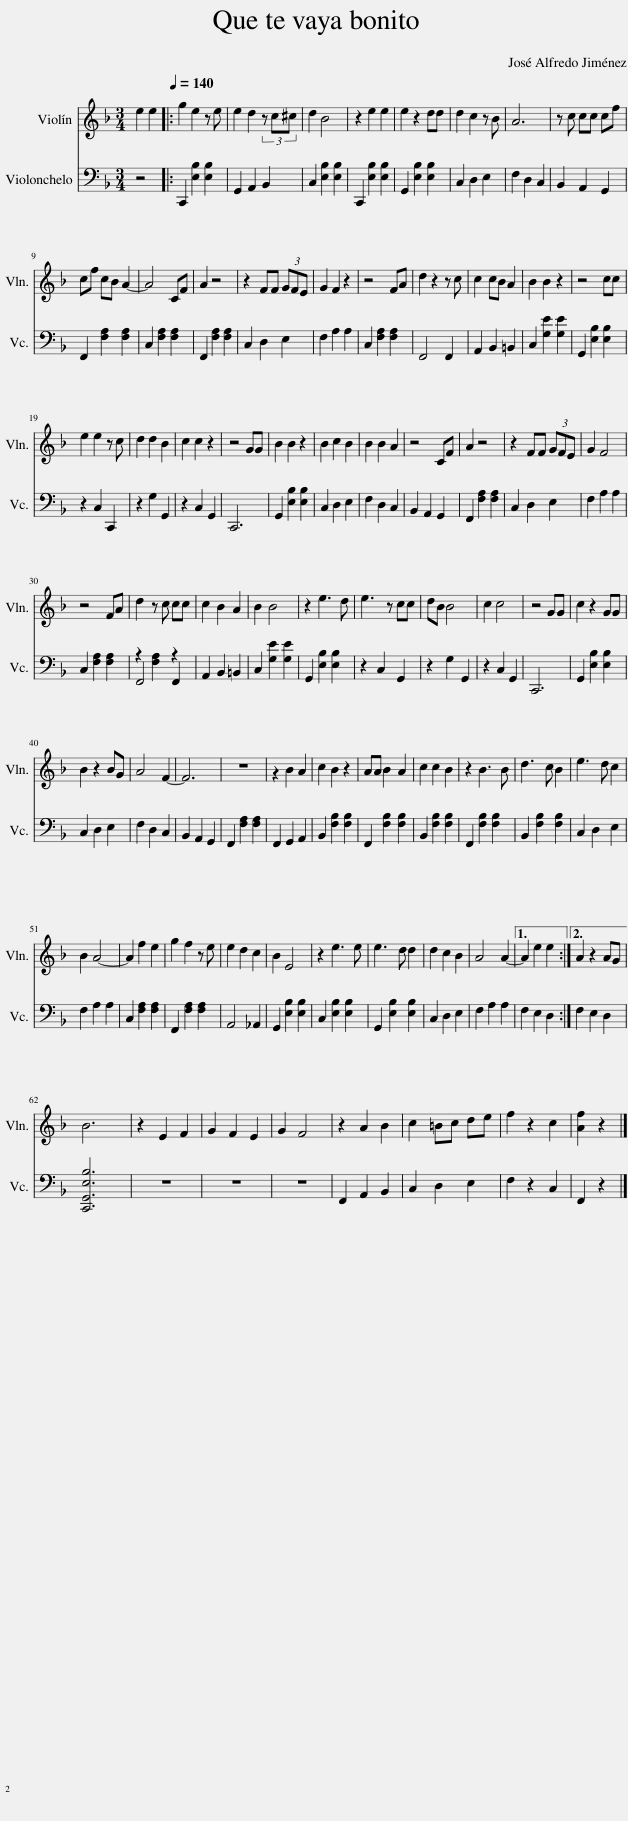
X:1
%%score 1 ( 2 3 )
L:1/8
Q:1/4=140
M:3/4
I:linebreak $
K:F
V:1 treble
V:2 bass
V:3 bass
V:1
 e2 e2 |: g2 e2 z e | e2 d2 (3z c^c | d2 B4 | z2 e2 e2 | %5
 e2 z2 dd | d2 c2 z B | A6 | z c cc cf |$ cf cB A2- | %10
 A4 CF | A2 z4 | z2 FF (3GFE | G2 F2 z2 | z4 FA | %15
 d2 z2 z c | c2 cB A2 | B2 B2 z2 | z4 cc |$ e2 e2 z c | %20
 d2 d2 B2 | c2 c2 z2 | z4 GG | B2 B2 z2 | B2 c2 B2 | %25
 B2 B2 A2 | z4 CF | A2 z4 | z2 FF (3GFE | G2 F4 |$ %30
 z4 FA | d2 z c cc | c2 B2 A2 | B2 B4 | z2 e3 d | %35
 e3 z cc | dB B4 | c2 c4 | z4 GG | c2 z2 GG |$ %40
 B2 z2 BG | A4 F2- | F6 | z6 | z2 B2 A2 | %45
 c2 B2 z2 | AA B2 A2 | c2 c2 B2 | z2 B3 B | d3 c B2 | %50
 e3 d c2 |$ B2 A4- | A2 f2 e2 | g2 f2 z e | e2 d2 c2 | %55
 B2 E4 | z2 e3 e | e3 d d2 | d2 c2 B2 | A4 A2- |1 %60
 A2 e2 e2 :|2 A2 z2 AG ||$ B6 | z2 E2 F2 | G2 F2 E2 | %65
 G2 F4 | z2 A2 B2 | c2 =Bc de | f2 z2 c2 | [Af]2 z2 |] %70
V:2
 z4 |: C,,2 [E,B,]2 [E,B,]2 | G,,2 A,,2 B,,2 | C,2 [E,B,]2 [E,B,]2 | C,,2 [E,B,]2 [E,B,]2 | %5
 G,,2 [E,B,]2 [E,B,]2 | C,2 D,2 E,2 | F,2 D,2 C,2 | B,,2 A,,2 G,,2 |$ F,,2 [F,A,]2 [F,A,]2 | %10
 C,2 [F,A,]2 [F,A,]2 | F,,2 [F,A,]2 [F,A,]2 | C,2 D,2 E,2 | F,2 A,2 A,2 | C,2 [F,A,]2 [F,A,]2 | %15
 F,,4 F,,2 | A,,2 B,,2 =B,,2 | C,2 [G,E]2 [G,E]2 | G,,2 [E,B,]2 [E,B,]2 |$ z2 C,2 C,,2 | %20
 z2 G,2 G,,2 | z2 C,2 G,,2 | C,,6 | G,,2 [E,B,]2 [E,B,]2 | C,2 D,2 E,2 | %25
 F,2 D,2 C,2 | B,,2 A,,2 G,,2 | F,,2 [F,A,]2 [F,A,]2 | C,2 D,2 E,2 | F,2 A,2 A,2 |$ %30
 C,2 [F,A,]2 [F,A,]2 | F,,4 F,,2 | A,,2 B,,2 =B,,2 | C,2 [G,E]2 [G,E]2 | G,,2 [E,B,]2 [E,B,]2 | %35
 z2 C,2 G,,2 | z2 G,2 G,,2 | z2 C,2 G,,2 | C,,6 | G,,2 [E,B,]2 [E,B,]2 |$ %40
 C,2 D,2 E,2 | F,2 D,2 C,2 | B,,2 A,,2 G,,2 | F,,2 [F,A,]2 [F,A,]2 | F,,2 G,,2 A,,2 | %45
 B,,2 [F,B,]2 [F,B,]2 | F,,2 [F,B,]2 [F,B,]2 | B,,2 [F,B,]2 [F,B,]2 | F,,2 [F,B,]2 [F,B,]2 | B,,2 [F,B,]2 [F,B,]2 | %50
 C,2 D,2 E,2 |$ F,2 A,2 A,2 | C,2 [F,A,]2 [F,A,]2 | F,,2 [F,A,]2 [F,A,]2 | A,,4 _A,,2 | %55
 G,,2 [E,B,]2 [E,B,]2 | C,2 [E,B,]2 [E,B,]2 | G,,2 [E,B,]2 [E,B,]2 | C,2 D,2 E,2 | F,2 A,2 A,2 |1 %60
 F,2 E,2 D,2 :|2 F,2 E,2 D,2 ||$ [C,,G,,E,B,]6 | z6 | z6 | %65
 z6 | F,,2 A,,2 B,,2 | C,2 D,2 E,2 | F,2 z2 C,2 | F,,2 z2 |] %70
V:3
 x4 |: x6 | x6 | x6 | x6 | %5
 x6 | x6 | x6 | x6 |$ x6 | %10
 x6 | x6 | x6 | x6 | x6 | %15
 x6 | x6 | x6 | x6 |$ x6 | %20
 x6 | x6 | x6 | x6 | x6 | %25
 x6 | x6 | x6 | x6 | x6 |$ %30
 x6 | z2 [F,A,]2 z2 | x6 | x6 | x6 | %35
 x6 | x6 | x6 | x6 | x6 |$ %40
 x6 | x6 | x6 | x6 | x6 | %45
 x6 | x6 | x6 | x6 | x6 | %50
 x6 |$ x6 | x6 | x6 | x6 | %55
 x6 | x6 | x6 | x6 | x6 |1 %60
 x6 :|2 x6 ||$ x6 | x6 | x6 | %65
 x6 | x6 | x6 | x6 | x4 |] %70
